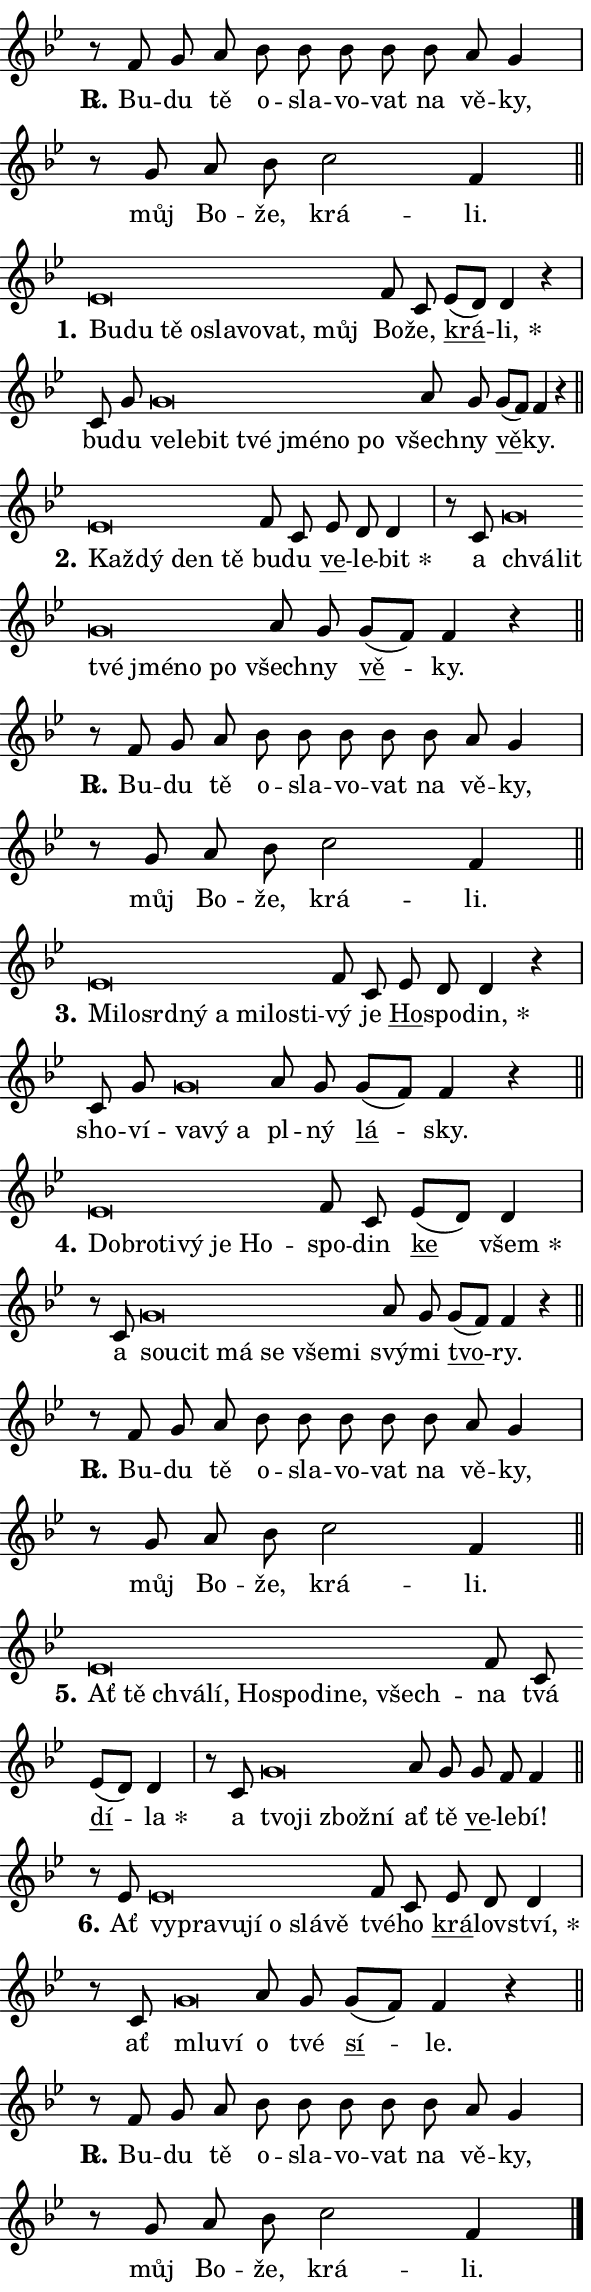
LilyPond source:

\version "2.24.0"
\header { tagline = "" }
\paper {
  indent = 0\cm
  top-margin = 0\cm
  right-margin = 0.13\cm % to fit lyric hyphens
  bottom-margin = 0\cm
  left-margin = 0\cm
  paper-width = 10\cm
  page-breaking = #ly:one-page-breaking
  system-system-spacing.basic-distance = #11
  score-system-spacing.basic-distance = #11
  ragged-last = ##f
}


%% Author: Thomas Morley
%% https://lists.gnu.org/archive/html/lilypond-user/2020-05/msg00002.html
#(define (line-position grob)
"Returns position of @var[grob} in current system:
   @code{'start}, if at first time-step
   @code{'end}, if at last time-step
   @code{'middle} otherwise
"
  (let* ((col (ly:item-get-column grob))
         (ln (ly:grob-object col 'left-neighbor))
         (rn (ly:grob-object col 'right-neighbor))
         (col-to-check-left (if (ly:grob? ln) ln col))
         (col-to-check-right (if (ly:grob? rn) rn col))
         (break-dir-left
           (and
             (ly:grob-property col-to-check-left 'non-musical #f)
             (ly:item-break-dir col-to-check-left)))
         (break-dir-right
           (and
             (ly:grob-property col-to-check-right 'non-musical #f)
             (ly:item-break-dir col-to-check-right))))
        (cond ((eqv? 1 break-dir-left) 'start)
              ((eqv? -1 break-dir-right) 'end)
              (else 'middle))))

#(define (tranparent-at-line-position vctor)
  (lambda (grob)
  "Relying on @code{line-position} select the relevant enry from @var{vctor}.
Used to determine transparency,"
    (case (line-position grob)
      ((end) (not (vector-ref vctor 0)))
      ((middle) (not (vector-ref vctor 1)))
      ((start) (not (vector-ref vctor 2))))))

noteHeadBreakVisibility =
#(define-music-function (break-visibility)(vector?)
"Makes @code{NoteHead}s transparent relying on @var{break-visibility}"
#{
  \override NoteHead.transparent =
    #(tranparent-at-line-position break-visibility)
#})

#(define delete-ledgers-for-transparent-note-heads
  (lambda (grob)
    "Reads whether a @code{NoteHead} is transparent.
If so this @code{NoteHead} is removed from @code{'note-heads} from
@var{grob}, which is supposed to be @code{LedgerLineSpanner}.
As a result ledgers are not printed for this @code{NoteHead}"
    (let* ((nhds-array (ly:grob-object grob 'note-heads))
           (nhds-list
             (if (ly:grob-array? nhds-array)
                 (ly:grob-array->list nhds-array)
                 '()))
           ;; Relies on the transparent-property being done before
           ;; Staff.LedgerLineSpanner.after-line-breaking is executed.
           ;; This is fragile ...
           (to-keep
             (remove
               (lambda (nhd)
                 (ly:grob-property nhd 'transparent #f))
               nhds-list)))
      ;; TODO find a better method to iterate over grob-arrays, similiar
      ;; to filter/remove etc for lists
      ;; For now rebuilt from scratch
      (set! (ly:grob-object grob 'note-heads)  '())
      (for-each
        (lambda (nhd)
          (ly:pointer-group-interface::add-grob grob 'note-heads nhd))
        to-keep))))

squashNotes = {
  \override NoteHead.X-extent = #'(-0.2 . 0.2)
  \override NoteHead.Y-extent = #'(-0.75 . 0)
  \override NoteHead.stencil =
    #(lambda (grob)
       (let ((pos (ly:grob-property grob 'staff-position)))
         (begin
           (if (< pos -7) (display "ERROR: Lower brevis then expected\n") (display ""))
           (if (<= pos -6) ly:text-interface::print ly:note-head::print))))
}
unSquashNotes = {
  \revert NoteHead.X-extent
  \revert NoteHead.Y-extent
  \revert NoteHead.stencil
}

hideNotes = \noteHeadBreakVisibility #begin-of-line-visible
unHideNotes = \noteHeadBreakVisibility #all-visible

% work-around for resetting accidentals
% https://lilypond.org/doc/v2.23/Documentation/notation/displaying-rhythms#unmetered-music
cadenzaMeasure = {
  \cadenzaOff
  \partial 1024 s1024
  \cadenzaOn
}

#(define-markup-command (accent layout props text) (markup?)
  "Underline accented syllable"
  (interpret-markup layout props
    #{\markup \override #'(offset . 4.3) \underline { #text }#}))

responsum = \markup \concat {
  "R" \hspace #-1.05 \path #0.1 #'((moveto 0 0.07) (lineto 0.9 0.8)) \hspace #0.05 "."
}

spaceSize = #0.6828661417322834 % exact space size for TeX Gyre Schola

\layout {
  \context {
    \Staff
    \remove "Time_signature_engraver"
    \override LedgerLineSpanner.after-line-breaking = #delete-ledgers-for-transparent-note-heads
  }
  \context {
    \Lyrics {
      \override LyricSpace.minimum-distance = \spaceSize
      \override LyricText.font-name = #"TeX Gyre Schola"
      \override LyricText.font-size = 1
      \override StanzaNumber.font-name = #"TeX Gyre Schola Bold"
      \override StanzaNumber.font-size = 1
    }
  }
  \context {
    \Score 
    \override NoteHead.text =
      #(lambda (grob) 
        (let ((pos (ly:grob-property grob 'staff-position)))
          #{\markup {
            \combine
              \halign #-0.55 \raise #(if (= pos -6) 0 0.5) \override #'(thickness . 2) \draw-line #'(3.2 . 0)
              \musicglyph "noteheads.sM1"
          }#}))
  }
}

% magnetic-lyrics.ily
%
%   written by
%     Jean Abou Samra <jean@abou-samra.fr>
%     Werner Lemberg <wl@gnu.org>
%
%   adapted by
%     Jiri Hon <jiri.hon@gmail.com>
%
% Version 2022-Apr-15

% https://www.mail-archive.com/lilypond-user@gnu.org/msg149350.html

#(define (Left_hyphen_pointer_engraver context)
   "Collect syllable-hyphen-syllable occurrences in lyrics and store
them in properties.  This engraver only looks to the left.  For
example, if the lyrics input is @code{foo -- bar}, it does the
following.

@itemize @bullet
@item
Set the @code{text} property of the @code{LyricHyphen} grob between
@q{foo} and @q{bar} to @code{foo}.

@item
Set the @code{left-hyphen} property of the @code{LyricText} grob with
text @q{foo} to the @code{LyricHyphen} grob between @q{foo} and
@q{bar}.
@end itemize

Use this auxiliary engraver in combination with the
@code{lyric-@/text::@/apply-@/magnetic-@/offset!} hook."
   (let ((hyphen #f)
         (text #f))
     (make-engraver
      (acknowledgers
       ((lyric-syllable-interface engraver grob source-engraver)
        (set! text grob)))
      (end-acknowledgers
       ((lyric-hyphen-interface engraver grob source-engraver)
        ;(when (not (grob::has-interface grob 'lyric-space-interface))
          (set! hyphen grob)));)
      ((stop-translation-timestep engraver)
       (when (and text hyphen)
         (ly:grob-set-object! text 'left-hyphen hyphen))
       (set! text #f)
       (set! hyphen #f)))))

#(define (lyric-text::apply-magnetic-offset! grob)
   "If the space between two syllables is less than the value in
property @code{LyricText@/.details@/.squash-threshold}, move the right
syllable to the left so that it gets concatenated with the left
syllable.

Use this function as a hook for
@code{LyricText@/.after-@/line-@/breaking} if the
@code{Left_@/hyphen_@/pointer_@/engraver} is active."
   (let ((hyphen (ly:grob-object grob 'left-hyphen #f)))
     (when hyphen
       (let ((left-text (ly:spanner-bound hyphen LEFT)))
         (when (grob::has-interface left-text 'lyric-syllable-interface)
           (let* ((common (ly:grob-common-refpoint grob left-text X))
                  (this-x-ext (ly:grob-extent grob common X))
                  (left-x-ext
                   (begin
                     ;; Trigger magnetism for left-text.
                     (ly:grob-property left-text 'after-line-breaking)
                     (ly:grob-extent left-text common X)))
                  ;; `delta` is the gap width between two syllables.
                  (delta (- (interval-start this-x-ext)
                            (interval-end left-x-ext)))
                  (details (ly:grob-property grob 'details))
                  (threshold (assoc-get 'squash-threshold details 0.2)))
             (when (< delta threshold)
               (let* (;; We have to manipulate the input text so that
                      ;; ligatures crossing syllable boundaries are not
                      ;; disabled.  For languages based on the Latin
                      ;; script this is essentially a beautification.
                      ;; However, for non-Western scripts it can be a
                      ;; necessity.
                      (lt (ly:grob-property left-text 'text))
                      (rt (ly:grob-property grob 'text))
                      (is-space (grob::has-interface hyphen 'lyric-space-interface))
                      (space (if is-space " " ""))
                      (extra-delta (if is-space spaceSize 0))
                      ;; Append new syllable.
                      (ltrt-space (if (and (string? lt) (string? rt))
                                (string-append lt space rt)
                                (make-concat-markup (list lt space rt))))
                      ;; Right-align `ltrt` to the right side.
                      (ltrt-space-markup (grob-interpret-markup
                               grob
                               (make-translate-markup
                                (cons (interval-length this-x-ext) 0)
                                (make-right-align-markup ltrt-space)))))
                 (begin
                   ;; Don't print `left-text`.
                   (ly:grob-set-property! left-text 'stencil #f)
                   ;; Set text and stencil (which holds all collected
                   ;; syllables so far) and shift it to the left.
                   (ly:grob-set-property! grob 'text ltrt-space)
                   (ly:grob-set-property! grob 'stencil ltrt-space-markup)
                   (ly:grob-translate-axis! grob (- (- delta extra-delta)) X))))))))))


#(define (lyric-hyphen::displace-bounds-first grob)
   ;; Make very sure this callback isn't triggered too early.
   (let ((left (ly:spanner-bound grob LEFT))
         (right (ly:spanner-bound grob RIGHT)))
     (ly:grob-property left 'after-line-breaking)
     (ly:grob-property right 'after-line-breaking)
     (ly:lyric-hyphen::print grob)))

squashThreshold = #0.4

\layout {
  \context {
    \Lyrics
    \consists #Left_hyphen_pointer_engraver
    \override LyricText.after-line-breaking =
      #lyric-text::apply-magnetic-offset!
    \override LyricHyphen.stencil = #lyric-hyphen::displace-bounds-first
    \override LyricText.details.squash-threshold = \squashThreshold
    \override LyricHyphen.minimum-distance = 0
    \override LyricHyphen.minimum-length = \squashThreshold
  }
}

squashText = \override LyricText.details.squash-threshold = 9999
unSquashText = \override LyricText.details.squash-threshold = \squashThreshold

leftText = \override LyricText.self-alignment-X = #LEFT
unLeftText = \revert LyricText.self-alignment-X

starOffset = #(lambda (grob) 
                (let ((x_offset (ly:self-alignment-interface::aligned-on-x-parent grob)))
                  (if (= x_offset 0) 0 (+ x_offset 1.2))))

star = #(define-music-function (syllable)(string?)
"Append star separator at the end of a syllable"
#{
  \once \override LyricText.X-offset = #starOffset
  \lyricmode { \markup {
    #syllable
    \override #'((font-name . "TeX Gyre Schola Bold")) \hspace #0.2 \lower #0.65 \larger "*"
  } }
#})

starAccent = #(define-music-function (syllable)(string?)
"Append star separator at the end of a syllable and make accent"
#{
  \once \override LyricText.X-offset = #starOffset
  \lyricmode { \markup {
    \accent #syllable
    \override #'((font-name . "TeX Gyre Schola Bold")) \hspace #0.2 \lower #0.65 \larger "*"
  } }
#})

breath = #(define-music-function (syllable)(string?)
"Append breathing indicator at the end of a syllable"
#{
  \lyricmode { \markup { #syllable "+" } }
#})

optionalBreath = #(define-music-function (syllable)(string?)
"Append optional breathing indicator at the end of a syllable"
#{
  \lyricmode { \markup { #syllable "(+)" } }
#})


\score {
    <<
        \new Voice = "melody" { \cadenzaOn \key bes \major \relative { r8 f' g a bes bes bes bes \bar "" bes a g4 \cadenzaMeasure \bar "|" r8 g a bes \bar "" c2 f,4 \cadenzaMeasure \bar "||" \break } }
        \new Lyrics \lyricsto "melody" { \lyricmode { \set stanza = \responsum
Bu -- du tě o -- sla -- vo -- vat na vě -- ky, můj Bo -- že, krá -- li. } }
    >>
    \layout {}
}

\score {
    <<
        \new Voice = "melody" { \cadenzaOn \key bes \major \relative { \squashNotes es'\breve*1/16 \hideNotes \breve*1/16 \bar "" \breve*1/16 \bar "" \breve*1/16 \bar "" \breve*1/16 \bar "" \breve*1/16 \bar "" \breve*1/16 \breve*1/16 \bar "" \unHideNotes \unSquashNotes f8 c \bar "" es[( d)] d4 r \cadenzaMeasure \bar "|" c8 g' \bar "" \squashNotes g\breve*1/16 \hideNotes \breve*1/16 \bar "" \breve*1/16 \bar "" \breve*1/16 \bar "" \breve*1/16 \bar "" \breve*1/16 \breve*1/16 \bar "" \unHideNotes \unSquashNotes a8 g \bar "" g[( f)] f4 r \cadenzaMeasure \bar "||" \break } }
        \new Lyrics \lyricsto "melody" { \lyricmode { \set stanza = "1."
\leftText Bu -- \squashText du tě o -- sla -- vo -- vat, můj \unLeftText \unSquashText Bo -- že, \markup \accent krá -- \star li, bu -- du \leftText ve -- \squashText le -- bit tvé jmé -- no po \unLeftText \unSquashText všech -- ny \markup \accent vě -- ky. } }
    >>
    \layout {}
}

\score {
    <<
        \new Voice = "melody" { \cadenzaOn \key bes \major \relative { \squashNotes es'\breve*1/16 \hideNotes \breve*1/16 \bar "" \breve*1/16 \breve*1/16 \bar "" \unHideNotes \unSquashNotes f8 c \bar "" es d d4 \cadenzaMeasure \bar "|" r8 c8 \squashNotes g'\breve*1/16 \hideNotes \breve*1/16 \bar "" \breve*1/16 \bar "" \breve*1/16 \bar "" \breve*1/16 \breve*1/16 \bar "" \unHideNotes \unSquashNotes a8 g \bar "" g[( f)] f4 r \cadenzaMeasure \bar "||" \break } }
        \new Lyrics \lyricsto "melody" { \lyricmode { \set stanza = "2."
\leftText Kaž -- \squashText dý den tě \unLeftText \unSquashText bu -- du \markup \accent ve -- le -- \star bit a \leftText chvá -- \squashText lit tvé jmé -- no po \unLeftText \unSquashText všech -- ny \markup \accent vě -- ky. } }
    >>
    \layout {}
}

\score {
    <<
        \new Voice = "melody" { \cadenzaOn \key bes \major \relative { r8 f' g a bes bes bes bes \bar "" bes a g4 \cadenzaMeasure \bar "|" r8 g a bes \bar "" c2 f,4 \cadenzaMeasure \bar "||" \break } }
        \new Lyrics \lyricsto "melody" { \lyricmode { \set stanza = \responsum
Bu -- du tě o -- sla -- vo -- vat na vě -- ky, můj Bo -- že, krá -- li. } }
    >>
    \layout {}
}

\score {
    <<
        \new Voice = "melody" { \cadenzaOn \key bes \major \relative { \squashNotes es'\breve*1/16 \hideNotes \breve*1/16 \bar "" \breve*1/16 \bar "" \breve*1/16 \bar "" \breve*1/16 \bar "" \breve*1/16 \bar "" \breve*1/16 \breve*1/16 \bar "" \unHideNotes \unSquashNotes f8 c \bar "" es d d4 r \cadenzaMeasure \bar "|" c8 g' \bar "" \squashNotes g\breve*1/16 \hideNotes \breve*1/16 \breve*1/16 \bar "" \unHideNotes \unSquashNotes a8 g \bar "" g[( f)] f4 r \cadenzaMeasure \bar "||" \break } }
        \new Lyrics \lyricsto "melody" { \lyricmode { \set stanza = "3."
\leftText Mi -- \squashText lo -- srd -- ný a mi -- lo -- sti -- \unLeftText \unSquashText vý je \markup \accent Ho -- spo -- \star din, sho -- ví -- \leftText va -- \squashText vý a \unLeftText \unSquashText pl -- ný \markup \accent lá -- sky. } }
    >>
    \layout {}
}

\score {
    <<
        \new Voice = "melody" { \cadenzaOn \key bes \major \relative { \squashNotes es'\breve*1/16 \hideNotes \breve*1/16 \bar "" \breve*1/16 \bar "" \breve*1/16 \bar "" \breve*1/16 \breve*1/16 \bar "" \unHideNotes \unSquashNotes f8 c \bar "" es[( d)] d4 \cadenzaMeasure \bar "|" r8 c8 \squashNotes g'\breve*1/16 \hideNotes \breve*1/16 \bar "" \breve*1/16 \bar "" \breve*1/16 \bar "" \breve*1/16 \breve*1/16 \bar "" \unHideNotes \unSquashNotes a8 g \bar "" g[( f)] f4 r \cadenzaMeasure \bar "||" \break } }
        \new Lyrics \lyricsto "melody" { \lyricmode { \set stanza = "4."
\leftText Dob -- \squashText ro -- ti -- vý je Ho -- \unLeftText \unSquashText spo -- din \markup \accent ke \star všem a \leftText sou -- \squashText cit má se vše -- mi \unLeftText \unSquashText svý -- mi \markup \accent tvo -- ry. } }
    >>
    \layout {}
}

\score {
    <<
        \new Voice = "melody" { \cadenzaOn \key bes \major \relative { r8 f' g a bes bes bes bes \bar "" bes a g4 \cadenzaMeasure \bar "|" r8 g a bes \bar "" c2 f,4 \cadenzaMeasure \bar "||" \break } }
        \new Lyrics \lyricsto "melody" { \lyricmode { \set stanza = \responsum
Bu -- du tě o -- sla -- vo -- vat na vě -- ky, můj Bo -- že, krá -- li. } }
    >>
    \layout {}
}

\score {
    <<
        \new Voice = "melody" { \cadenzaOn \key bes \major \relative { \squashNotes es'\breve*1/16 \hideNotes \breve*1/16 \bar "" \breve*1/16 \bar "" \breve*1/16 \bar "" \breve*1/16 \bar "" \breve*1/16 \bar "" \breve*1/16 \bar "" \breve*1/16 \breve*1/16 \bar "" \unHideNotes \unSquashNotes f8 c \bar "" es[( d)] d4 \cadenzaMeasure \bar "|" r8 c8 \squashNotes g'\breve*1/16 \hideNotes \breve*1/16 \bar "" \breve*1/16 \breve*1/16 \bar "" \unHideNotes \unSquashNotes a8 g \bar "" g f f4 \cadenzaMeasure \bar "||" \break } }
        \new Lyrics \lyricsto "melody" { \lyricmode { \set stanza = "5."
\leftText Ať \squashText tě chvá -- lí, Ho -- spo -- di -- ne, všech -- \unLeftText \unSquashText na tvá \markup \accent dí -- \star la a \leftText tvo -- \squashText ji zbož -- ní \unLeftText \unSquashText ať tě \markup \accent ve -- le -- bí! } }
    >>
    \layout {}
}

\score {
    <<
        \new Voice = "melody" { \cadenzaOn \key bes \major \relative { r8 es'8 \squashNotes es\breve*1/16 \hideNotes \breve*1/16 \bar "" \breve*1/16 \bar "" \breve*1/16 \bar "" \breve*1/16 \bar "" \breve*1/16 \breve*1/16 \bar "" \unHideNotes \unSquashNotes f8 c \bar "" es d d4 \cadenzaMeasure \bar "|" r8 c8 \squashNotes g'\breve*1/16 \hideNotes \breve*1/16 \bar "" \unHideNotes \unSquashNotes a8 g \bar "" g[( f)] f4 r \cadenzaMeasure \bar "||" \break } }
        \new Lyrics \lyricsto "melody" { \lyricmode { \set stanza = "6."
Ať \leftText vy -- \squashText pra -- vu -- jí o slá -- vě \unLeftText \unSquashText tvé -- ho \markup \accent krá -- lov -- \star ství, ať \leftText mlu -- \squashText ví \unLeftText \unSquashText o tvé \markup \accent sí -- le. } }
    >>
    \layout {}
}

\score {
    <<
        \new Voice = "melody" { \cadenzaOn \key bes \major \relative { r8 f' g a bes bes bes bes \bar "" bes a g4 \cadenzaMeasure \bar "|" r8 g a bes \bar "" c2 f,4 \cadenzaMeasure \bar "||" \break } \bar "|." }
        \new Lyrics \lyricsto "melody" { \lyricmode { \set stanza = \responsum
Bu -- du tě o -- sla -- vo -- vat na vě -- ky, můj Bo -- že, krá -- li. } }
    >>
    \layout {}
}
